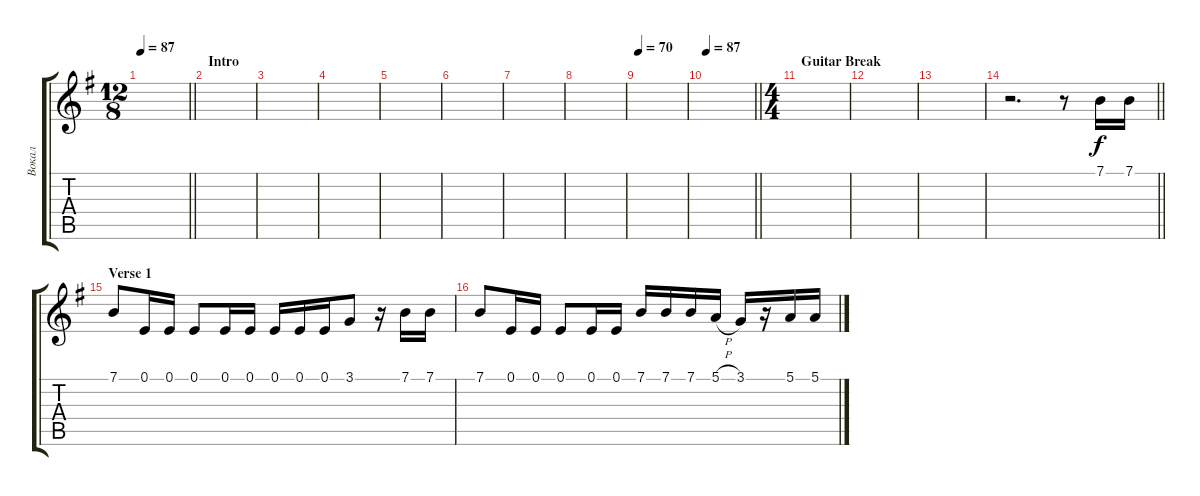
\track ("Вокал" "Вокал") {instrument trumpet}
\staff {score tabs}
\tuning (E4 B3 G3 D3 A2 E2) {hide}
\ts (12 8)
\tempo 87
\clef g2
\barLineRight lightlight
\ks eminor
|
\section ("" "Intro")
|
|
|
|
|
|
|
\tempo 70
|
\tempo 87
\barLineRight lightlight
|
\ts (4 4)
\section ("" "Guitar Break")
|
|
|
\barLineRight lightlight
r.2{d} r.8 7.1.16 7.1.16 |
\section ("" "Verse 1")
7.1.8 0.1.16 0.1.16 0.1.8 0.1.16 0.1.16 0.1.16 0.1.16 0.1.16 3.1.8 r.16 7.1.16 7.1.16 |
7.1.8 0.1.16 0.1.16 0.1.8 0.1.16 0.1.16 7.1.16 7.1.16 7.1.16 5.1{h}.16 3.1.16 r.16 5.1.16 5.1.16
